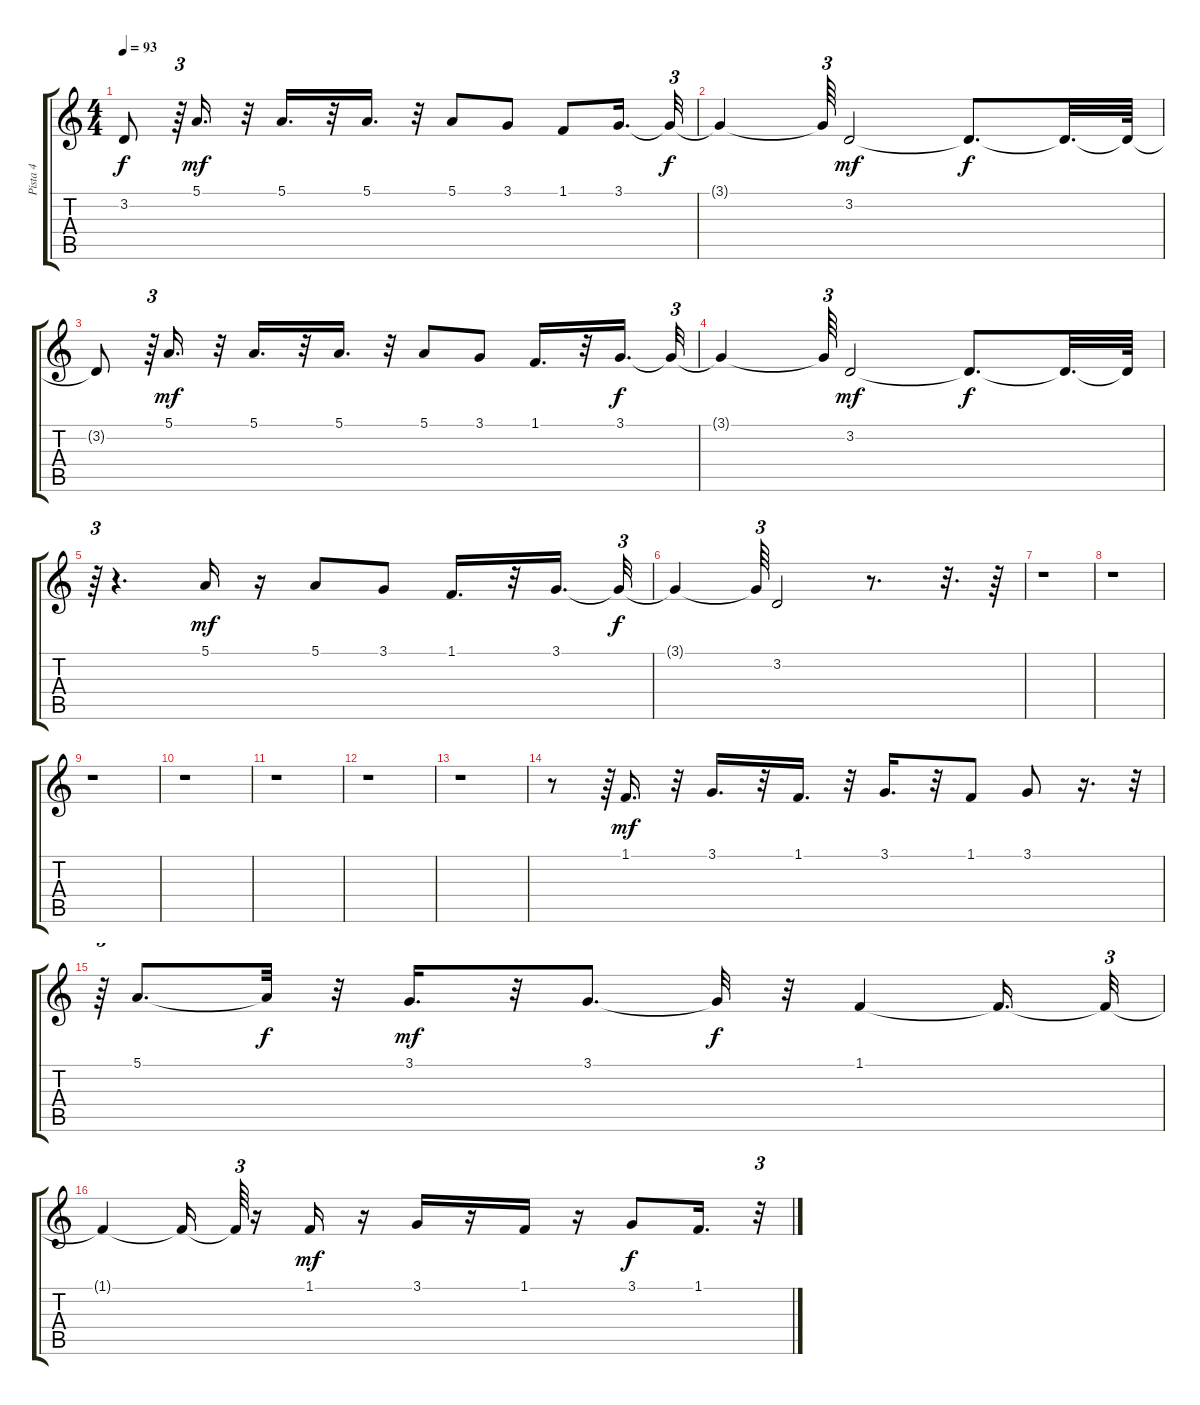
\track ("Pista 4" "Pista 4") {instrument oboe}
\staff {score tabs}
\tuning (E4 B3 G3 D3 A2 E2) {hide}
\ts (4 4)
\tempo 93
\clef g2
\ks c
3.2{t}.8{dy f} r.64{tu (3 2)} 5.1.16{d dy mf} r.32 5.1.16{d} r.32 5.1.16{d} r.32 5.1.8 3.1.8 1.1.8 3.1.16{d} 3.1{t}.32{tu (3 2) dy f} |
3.1{t}.4 3.1{t}.64{tu (3 2)} 3.2.2{dy mf} 3.2{t}.8{d dy f} 3.2{t}.32{d} 3.2{t}.64 |
3.2{t}.8 r.64{tu (3 2)} 5.1.16{d dy mf} r.32 5.1.16{d} r.32 5.1.16{d} r.32 5.1.8 3.1.8 1.1.16{d} r.32 3.1.16{d dy f} 3.1{t}.32{tu (3 2)} |
3.1{t}.4 3.1{t}.64{tu (3 2)} 3.2.2{dy mf} 3.2{t}.8{d dy f} 3.2{t}.32{d} 3.2{t}.64 |
r.64{tu (3 2)} r.4{d} 5.1.16{dy mf} r.16 5.1.8 3.1.8 1.1.16{d} r.32 3.1.16{d} 3.1{t}.32{tu (3 2) dy f} |
3.1{t}.4 3.1{t}.64{tu (3 2)} 3.2.2 r.8{d} r.32{d} r.64 |
r.1 |
r.1 |
r.1 |
r.1 |
r.1 |
r.1 |
r.1 |
r.8 r.64{tu (3 2)} 1.1.16{d dy mf} r.32 3.1.16{d} r.32 1.1.16{d} r.32 3.1.16{d} r.32 1.1.8 3.1.8 r.16{d} r.32{tu (3 2)} |
r.64{tu (3 2)} 5.1.8{d} 5.1{t}.32{dy f} r.32 3.1.16{d dy mf} r.32 3.1.8{d} 3.1{t}.32{dy f} r.32 1.1.4 1.1{t}.16{d} 1.1{t}.32{tu (3 2)} |
1.1{t}.4 1.1{t}.16 1.1{t}.64{tu (3 2)} r.16 1.1.16{dy mf} r.16 3.1.16 r.16 1.1.16 r.16 3.1.8{dy f} 1.1.16{d} r.32{tu (3 2)}
